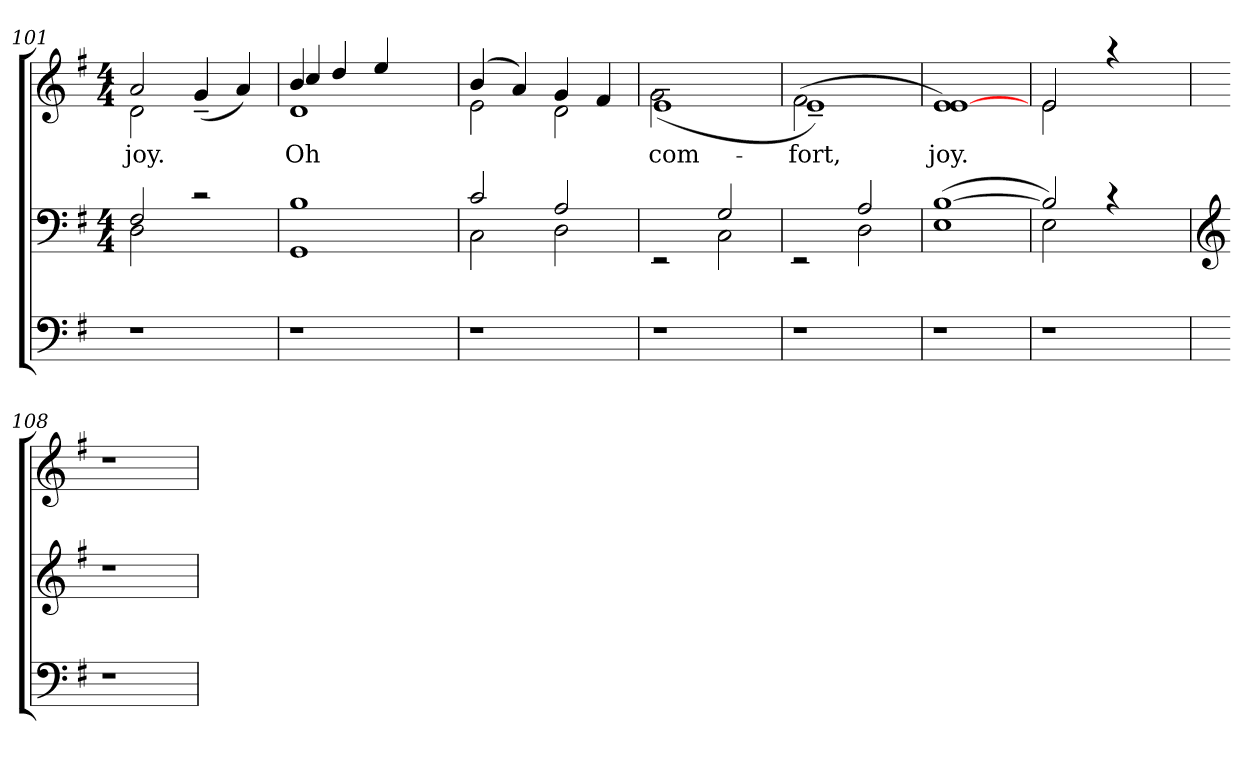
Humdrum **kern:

**kern	**kern	**kern	**text
*part3	*part2	*part1	*part1
*staff3	*staff2	*staff1	*staff1
*clefF4	*clefF4	*clefG2	*
*k[f#]	*k[f#]	*k[f#]	*
*G:	*G:	*G:	*
*	*M4/4	*M4/4	*
=101	=101	=101	=101
*	*^	*	*
!	!	!	!	!LO:LY:b
*	*	*	*^	*
1r	2F#/	2D\	2a/	2d\	joy.
.	2rc	2ryy	(>4g~>/	2ryy	.
.	.	.	4a/)	.	.
*	*v	*v	*	*	*
*	*	*v	*v	*
=102	=102	=102	=102
!	!	!	!LO:LY:b
*	*	*^	*
*	*	*	*^	*
1r	1GG 1B	(4b/	1d	4cc/)	Oh
.	.	4dd/	.	2.ryy	.
.	.	4ee/	.	.	.
.	.	4ryy	.	.	.
*	*	*	*v	*v	*
=103	=103	=103	=103	=103
*	*^	*	*	*
1r	2c/	2C\	(4b/	2e\	.
.	.	.	4a/)	.	.
.	2A/	2D\	4g/	2d\	.
.	.	.	4f#/	.	.
=104	=104	=104	=104	=104	=104
!	!	!	!	!	!LO:LY:b
1r	2ryy	2rEE	1e~>	(<2g\	com-
.	2G/	2C\	.	2ryy	.
=105	=105	=105	=105	=105	=105
!	!	!	!	!	!LO:LY:b
1r	2ryy	2rEE	(>2f#\	1e~<)	-fort,
.	2A/	2D\	2ryy	.	.
*	*	*	*v	*v	*
=106	=106	=106	=106	=106
!	!	!	!	!LO:LY:b
*	*v	*v	*	*
1r	(<1E [>1B	1e [<1e)	joy.
=107	=107	=107	=107
*	*^	*^	*
1r	2B/]	2E\)	2e/	2e\	.
.	4rc	4ryy	4raa	4ryy	.
.	4ryy	4ryy	4ryy	4ryy	.
*	*v	*v	*	*	*
*	*	*v	*v	*
!!LO:LB:g=z
=108	=108	=108	=108
*	*clefG2	*	*
1r	1r	1r	.
=109	=109	=109	=109
1r	1r	1r	.
=110	=110	=110	=110
1r	1r	1r	.
=111	=111	=111	=111
1r	1r	1r	.
=112	=112	=112	=112
1r	1r	1r	.
=113	=113	=113	=113
1r	1r	1r	.
=114	=114	=114	=114
1r	1r	1r	.
=115	=115	=115	=115
1r	1r	1r	.
=116	=116	=116	=116
1r	1r	1r	.
=117	=117	=117	=117
1r	1r	1r	.
=118	=118	=118	=118
1r	1r	1r	.
=119	=119	=119	=119
1r	1r	1r	.
=120	=120	=120	=120
1r	1r	1r	.
=121	=121	=121	=121
1r	1r	1r	.
=122	=122	=122	=122
1r	1r	1r	.
=123	=123	=123	=123
1r	1r	1r	.
=124	=124	=124	=124
1r	1r	1r	.
=125	=125	=125	=125
1r	1r	1r	.
=126	=126	=126	=126
1r	1r	1r	.
=127	=127	=127	=127
1r	1r	1r	.
=128	=128	=128	=128
1r	1r	1r	.
=129	=129	=129	=129
1r	1r	1r	.
=130	=130	=130	=130
1r	1r	1r	.
=131	=131	=131	=131
1r	1r	1r	.
=132	=132	=132	=132
1r	1r	1r	.
=133	=133	=133	=133
1r	1r	1r	.
=134	=134	=134	=134
1r	1r	1r	.
=135	=135	=135	=135
1r	1r	1r	.
=136	=136	=136	=136
1r	1r	1r	.
=137	=137	=137	=137
1r	1r	1r	.
=138	=138	=138	=138
1r	1r	1r	.
=139	=139	=139	=139
1r	1r	1r	.
=140	=140	=140	=140
1r	1r	1r	.
=141	=141	=141	=141
1r	1r	1r	.
=142	=142	=142	=142
1r	1r	1r	.
=143	=143	=143	=143
1r	1r	1r	.
=144	=144	=144	=144
1r	1r	1r	.
=145	=145	=145	=145
1r	1r	1r	.
=146	=146	=146	=146
1r	1r	1r	.
=147	=147	=147	=147
1r	1r	1r	.
=148	=148	=148	=148
1r	1r	1r	.
=149	=149	=149	=149
1r	1r	1r	.
=150	=150	=150	=150
1r	1r	1r	.
=	=	=	=
*-	*-	*-	*-
